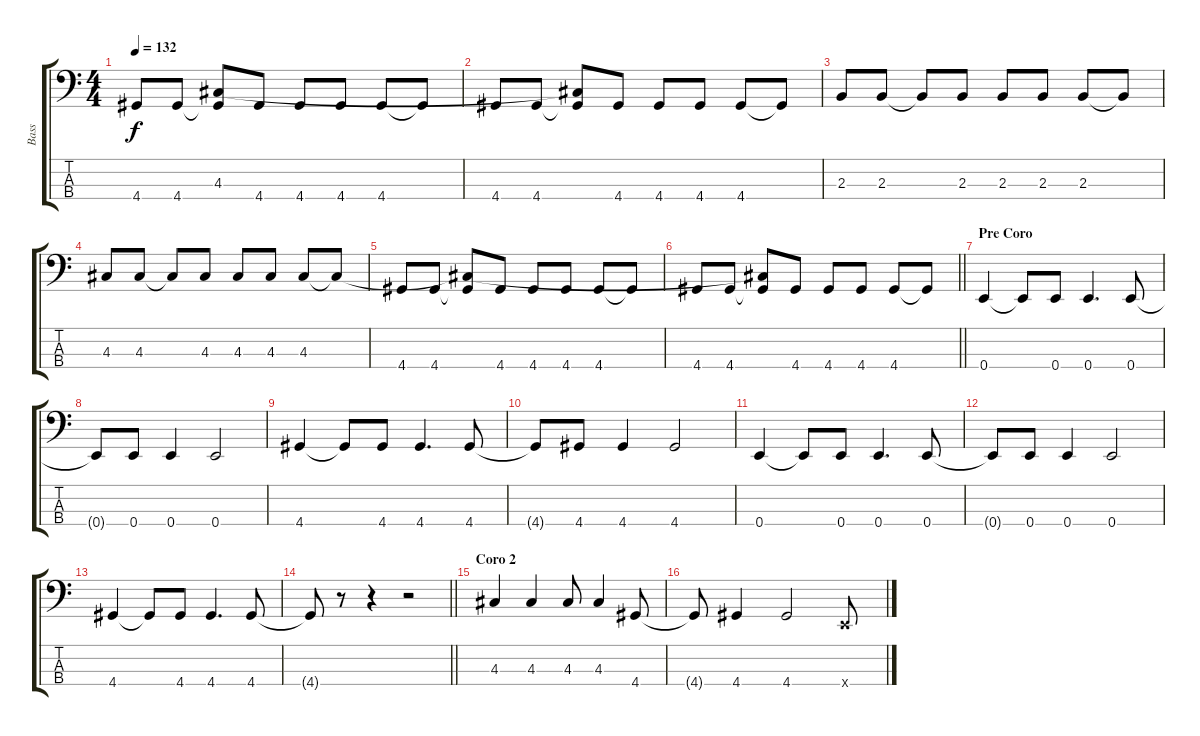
\track ("Bass" "Bass") {instrument slapbass2}
\staff {score tabs}
\tuning (G2 D2 A1 E1) {hide}
\ts (4 4)
\tempo 132
\clef f4
\ks c
4.4.8{dy f} 4.4.8 (4.3{t} 4.4{t}).8 4.4.8 4.4.8 4.4.8 4.4.8 4.4{t}.8 |
4.4.8 4.4.8 (4.3{t} 4.4{t}).8 4.4.8 4.4.8 4.4.8 4.4.8 4.4{t}.8 |
2.3.8 2.3.8 2.3{t}.8 2.3.8 2.3.8 2.3.8 2.3.8 2.3{t}.8 |
4.3.8 4.3.8 4.3{t}.8 4.3.8 4.3.8 4.3.8 4.3.8 4.3{t}.8 |
4.4.8 4.4.8 (4.3{t} 4.4{t}).8 4.4.8 4.4.8 4.4.8 4.4.8 4.4{t}.8 |
\barLineRight lightlight
4.4.8 4.4.8 (4.3{t} 4.4{t}).8 4.4.8 4.4.8 4.4.8 4.4.8 4.4{t}.8 |
\section ("" "Pre Coro")
0.4.4 0.4{t}.8 0.4.8 0.4.4{d} 0.4.8 |
0.4{t}.8 0.4.8 0.4.4 0.4.2 |
4.4.4 4.4{t}.8 4.4.8 4.4.4{d} 4.4.8 |
4.4{t}.8 4.4.8 4.4.4 4.4.2 |
0.4.4 0.4{t}.8 0.4.8 0.4.4{d} 0.4.8 |
0.4{t}.8 0.4.8 0.4.4 0.4.2 |
4.4.4 4.4{t}.8 4.4.8 4.4.4{d} 4.4.8 |
\barLineRight lightlight
4.4{t}.8 r.8 r.4 r.2 |
\section ("" "Coro 2")
4.3.4 4.3.4 4.3.8 4.3.4 4.4.8 |
4.4{t}.8 4.4.4 4.4.2 0.4{x}.8
